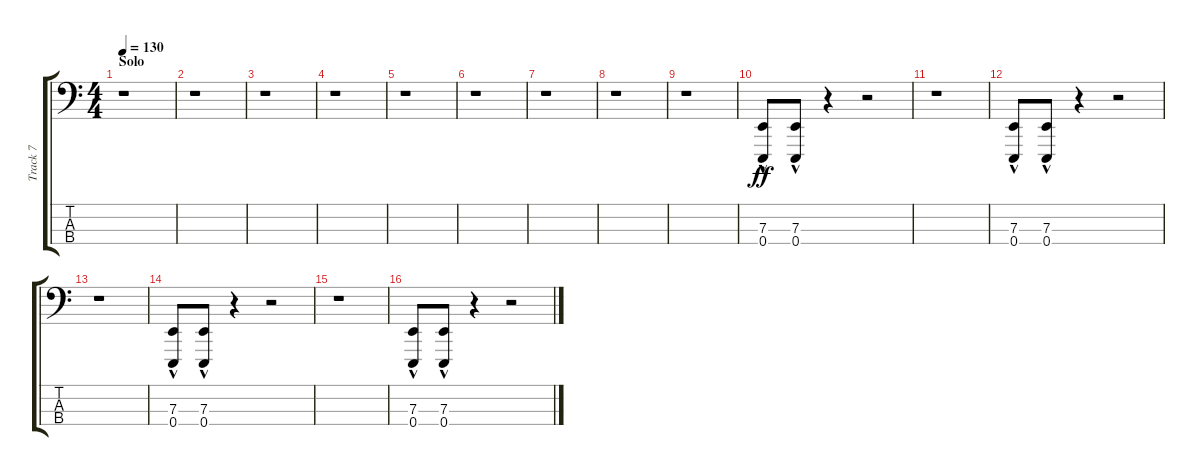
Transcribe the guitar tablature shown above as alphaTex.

\track ("Track 7" "Track 7") {instrument lead2sawtooth}
\staff {score tabs}
\tuning (G2 D2 A1 E1) {hide}
\ts (4 4)
\section ("" "Solo")
\tempo 130
\clef f4
\ks c
r.1{dy f} |
r.1 |
r.1 |
r.1 |
r.1 |
r.1 |
r.1 |
r.1 |
r.1 |
(7.3{hac} 0.4{hac}).8{dy ff} (7.3{hac} 0.4{hac}).8 r.4 r.2 |
r.1 |
(7.3{hac} 0.4{hac}).8 (7.3{hac} 0.4{hac}).8 r.4 r.2 |
r.1 |
(7.3{hac} 0.4{hac}).8 (7.3{hac} 0.4{hac}).8 r.4 r.2 |
r.1 |
(7.3{hac} 0.4{hac}).8 (7.3{hac} 0.4{hac}).8 r.4 r.2
